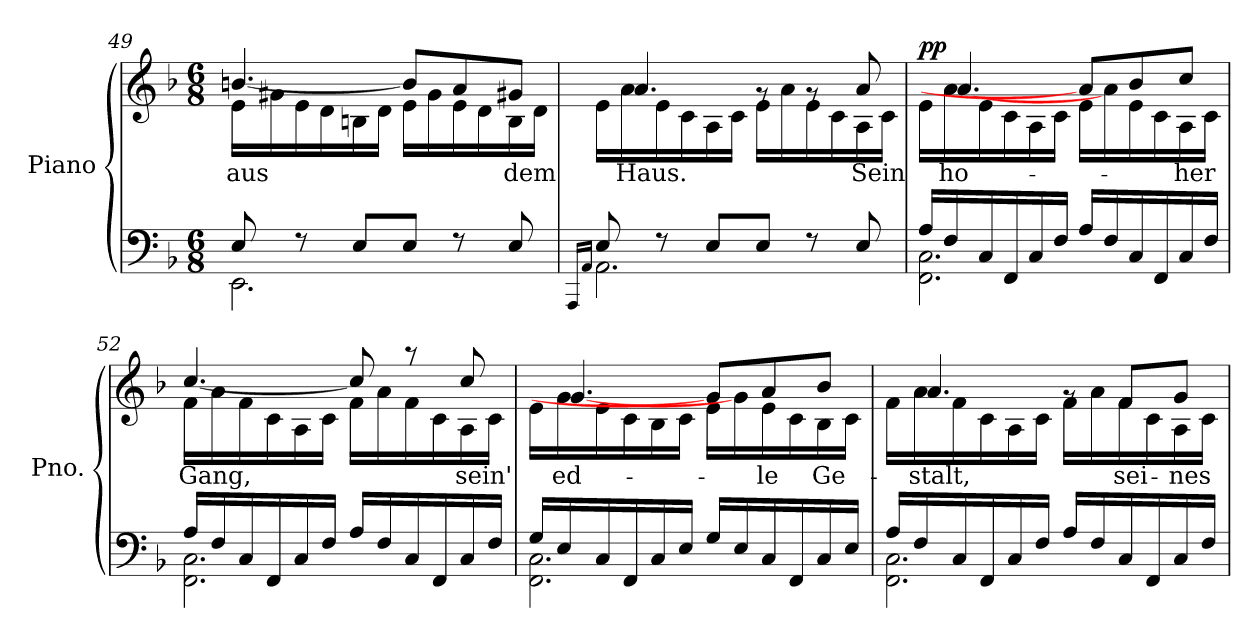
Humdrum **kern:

**kern	**kern	**text	**dynam
*part1	*part1	*part1	*part1
*staff2	*staff1	*staff1	*staff1/2
*I"Piano	*	*	*
*I'Pno.	*	*	*
*clefF4	*clefG2	*	*
*k[b-]	*k[b-]	*	*
*M6/8	*M6/8	*	*
*MM105	*MM105	*	*
=49	=49	=49	=49
*^	*^	*	*
!	!	!	!	!LO:LY:a	!
8E/	2.EE:\	16e\LL	[4.bn/	aus	.
.	.	16g#X\	.	.	.
8r	.	16e\	.	.	.
.	.	16d\	.	.	.
8E/L	.	16Bn\	.	.	.
.	.	16d\JJ	.	.	.
8E/J	.	16e\LL	8b/L]	.	.
.	.	16g#\	.	.	.
*	*	*MM98	*	*	*
8r	.	16e\	8a/	.	.
.	.	16d\	.	.	.
!	!	!	!	!LO:LY:a	!
8E/	.	16B\	8g#X/J	dem	.
.	.	16d\JJ	.	.	.
*	*	*v	*v	*	*
=50	=50	=50	=50	=50
.	16qAAA/LL	.	.	.
.	16qAA/JJ	.	.	.
*	*	*^	*	*
*	*	*	*^	*	*
8E/	2.AA\	16e\LL	16ryy	4.ryy	.	.
*	*	*MM105	*	*	*	*
!	!	!	!LO:N:head=solid	!	!LO:LY:a	!
.	.	16a\	4.a/	.	Haus.	.
8r	.	16e\	.	.	.	.
.	.	16c\	.	.	.	.
8E/L	.	16A\	.	.	.	.
.	.	16c\JJ	.	.	.	.
*	*	*MM98	*	*	*	*
8E/J	.	16e\LL	.	8rg	.	.
.	.	16a\	16ryy	.	.	.
8r	.	16e\	8ryy	8rg	.	.
*	*	*MM90	*	*	*	*
.	.	16c\	.	.	.	.
!	!	!	!	!	!LO:LY:a	!
8E/	.	16A\	8ryy	8a/	Sein	.
.	.	16c\JJ	.	.	.	.
!!LO:LB:g=z	!!	!!
=51	=51	=51	=51	=51	=51	=51
!	!	!	!	!	!	!LO:DY:b
16A/LL	2.FF\ 2.C\	16e\LL	16ryy	4.ryy	.	pp
!	!	!	!LO:N:head=solid	!	!LO:LY:a	!
16F/	.	16a\	[4.a/	.	ho-	.
16C/	.	16e\	.	.	.	.
16FF/	.	16c\	.	.	.	.
16C/	.	16A\	.	.	.	.
16F/JJ	.	16c\JJ	.	.	.	.
16A/LL	.	16e\LL	.	8a/L]	.	.
16F/	.	16a\	16ryy	.	.	.
*	*	*MM98	*	*	*	*
16C/	.	16e\	8ryy	8b-/	.	.
16FF/	.	16c\	.	.	.	.
!	!	!	!	!	!LO:LY:a	!
16C/	.	16A\	8ryy	8cc/J	her	.
16F/JJ	.	16c\JJ	.	.	.	.
*	*	*	*v	*v	*	*
=52	=52	=52	=52	=52	=52
!	!	!	!	!LO:LY:a	!
16A/LL	2.FF\ 2.C\	16f\LL	[4.cc/	Gang,	.
16F/	.	16a\	.	.	.
16C/	.	16f\	.	.	.
16FF/	.	16c\	.	.	.
16C/	.	16A\	.	.	.
16F/JJ	.	16c\JJ	.	.	.
16A/LL	.	16f\LL	8cc/]	.	.
16F/	.	16a\	.	.	.
16C/	.	16f\	8raa	.	.
16FF/	.	16c\	.	.	.
*	*	*MM90	*	*	*
!	!	!	!	!LO:LY:a	!
16C/	.	16A\	8cc/	sein'	.
16F/JJ	.	16c\JJ	.	.	.
=53	=53	=53	=53	=53	=53
*	*	*	*^	*	*
16G/LL	2.FF\ 2.C\	16e\LL	16ryy	4.ryy	.	.
*	*	*MM98	*	*	*	*
!	!	!	!LO:N:head=solid	!	!LO:LY:a	!
16E/	.	16g\	[4.g/	.	ed-	.
16C/	.	16e\	.	.	.	.
16FF/	.	16c\	.	.	.	.
16C/	.	16B-\	.	.	.	.
16E/JJ	.	16c\JJ	.	.	.	.
16G/LL	.	16e\LL	.	8g/L]	.	.
16E/	.	16g\	16ryy	.	.	.
!	!	!	!	!	!LO:LY:a	!
16C/	.	16e\	8ryy	8a/	le	.
16FF/	.	16c\	.	.	.	.
*	*	*MM90	*	*	*	*
!	!	!	!	!	!LO:LY:a	!
16C/	.	16B-\	8ryy	8b-/J	Ge-	.
16E/JJ	.	16c\JJ	.	.	.	.
=54	=54	=54	=54	=54	=54	=54
16A/LL	2.FF\ 2.C\	16f\LL	16ryy	4.ryy	.	.
*	*	*MM98	*	*	*	*
!	!	!	!LO:N:head=solid	!	!LO:LY:a	!
16F/	.	16a\	4.a/	.	stalt,	.
16C/	.	16f\	.	.	.	.
16FF/	.	16c\	.	.	.	.
16C/	.	16A\	.	.	.	.
16F/JJ	.	16c\JJ	.	.	.	.
16A/LL	.	16f\LL	.	8rg	.	.
16F/	.	16a\	16ryy	.	.	.
!	!	!	!	!	!LO:LY:a	!
16C/	.	16f\	8ryy	8f/L	sei-	.
16FF/	.	16c\	.	.	.	.
*	*	*MM90	*	*	*	*
!	!	!	!	!	!LO:LY:a	!
16C/	.	16A\	8ryy	8g/J	-nes	.
16F/JJ	.	16c\JJ	.	.	.	.
*v	*v	*	*	*	*	*
*	*v	*v	*v	*	*
=	=	=	=
*-	*-	*-	*-
